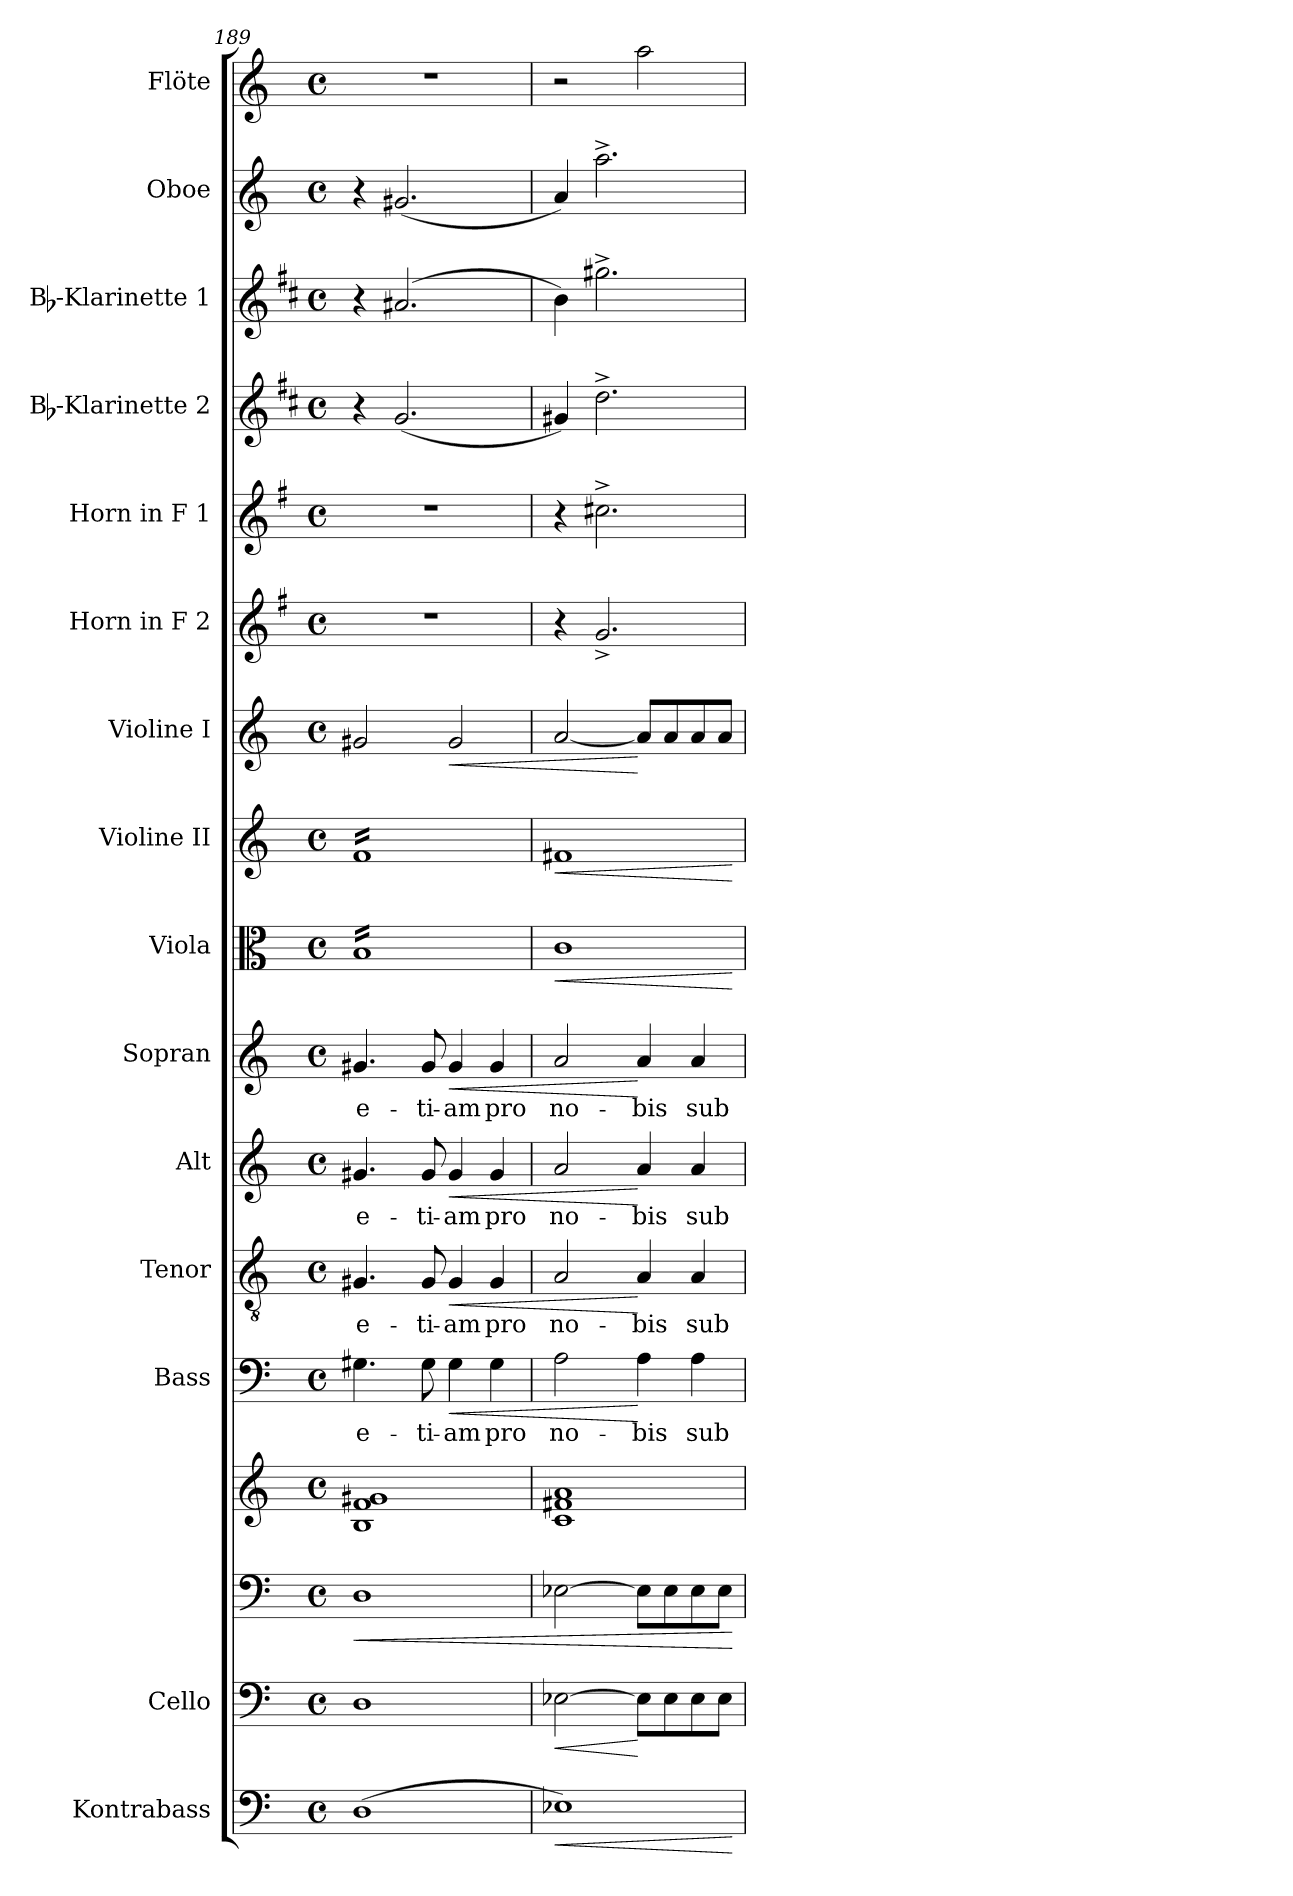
**kern	**dynam	**kern	**dynam	**kern	**kern	**dynam	**kern	**text	**dynam	**kern	**text	**dynam	**kern	**text	**dynam	**kern	**text	**dynam	**kern	**dynam	**kern	**dynam	**kern	**dynam	**kern	**kern	**kern	**kern	**kern	**kern
*part16	*part16	*part15	*part15	*part14	*part14	*part14	*part13	*part13	*part13	*part12	*part12	*part12	*part11	*part11	*part11	*part10	*part10	*part10	*part9	*part9	*part8	*part8	*part7	*part7	*part6	*part5	*part4	*part3	*part2	*part1
*staff17	*staff17	*staff16	*staff16	*staff15	*staff14	*staff14/15	*staff13	*staff13	*staff13	*staff12	*staff12	*staff12	*staff11	*staff11	*staff11	*staff10	*staff10	*staff10	*staff9	*staff9	*staff8	*staff8	*staff7	*staff7	*staff6	*staff5	*staff4	*staff3	*staff2	*staff1
*I"Kontrabass	*	*I"Cello	*	*	*	*	*I"Bass	*	*	*I"Tenor	*	*	*I"Alt	*	*	*I"Sopran	*	*	*I"Viola	*	*I"Violine II	*	*I"Violine I	*	*I"Horn in F 2	*I"Horn in F 1	*I"Bb-Klarinette 2	*I"Bb-Klarinette 1	*I"Oboe	*I"Flöte
*I'Kb.	*	*	*	*	*	*	*I'B.	*	*	*I'T.	*	*	*I'A.	*	*	*I'S.	*	*	*I'Vla.	*	*I'Vl. II	*	*I'Vl. I	*	*	*	*I'Bb Kl. 2	*I'Bb Kl. 1	*I'Ob.	*I'Fl.
!!LO:PB:g=z
*clefF4	*	*clefF4	*	*clefF4	*clefG2	*	*clefF4	*	*	*clefGv2	*	*	*clefG2	*	*	*clefG2	*	*	*clefC3	*	*clefG2	*	*clefG2	*	*clefG2	*clefG2	*clefG2	*clefG2	*clefG2	*clefG2
*ITrd7c12	*	*	*	*	*	*	*	*	*	*	*	*	*	*	*	*	*	*	*	*	*	*	*	*	*ITrd4c7	*ITrd4c7	*ITrd1c2	*ITrd1c2	*	*
*k[]	*	*k[]	*	*k[]	*k[]	*	*k[]	*	*	*k[]	*	*	*k[]	*	*	*k[]	*	*	*k[]	*	*k[]	*	*k[]	*	*k[]	*k[]	*k[]	*k[]	*k[]	*k[]
*C:	*	*C:	*	*C:	*C:	*	*C:	*	*	*C:	*	*	*C:	*	*	*C:	*	*	*C:	*	*C:	*	*C:	*	*C:	*C:	*C:	*C:	*C:	*C:
*M4/4	*	*M4/4	*	*M4/4	*M4/4	*	*M4/4	*	*	*M4/4	*	*	*M4/4	*	*	*M4/4	*	*	*M4/4	*	*M4/4	*	*M4/4	*	*M4/4	*M4/4	*M4/4	*M4/4	*M4/4	*M4/4
*met(c)	*	*met(c)	*	*met(c)	*met(c)	*	*met(c)	*	*	*met(c)	*	*	*met(c)	*	*	*met(c)	*	*	*met(c)	*	*met(c)	*	*met(c)	*	*met(c)	*met(c)	*met(c)	*met(c)	*met(c)	*met(c)
=189	=189	=189	=189	=189	=189	=189	=189	=189	=189	=189	=189	=189	=189	=189	=189	=189	=189	=189	=189	=189	=189	=189	=189	=189	=189	=189	=189	=189	=189	=189
!	!	!	!	!	!	!LO:HP:b=2	!	!LO:LY:b	!	!	!LO:LY:b	!	!	!LO:LY:b	!	!	!LO:LY:b	!	!	!	!	!	!	!	!	!	!	!	!	!
*	*	*	*	*	*	*	*	*	*	*	*	*	*	*	*	*	*	*	*tremolo	*	*	*	*	*	*	*	*	*	*	*
*	*	*	*	*	*	*	*	*	*	*	*	*	*	*	*	*	*	*	*	*	*tremolo	*	*	*	*	*	*	*	*	*
(>1DD	.	1D	.	1D	1B 1f 1g#X	<	4.G#X\	e-	.	4.G#X/	e-	.	4.g#X/	e-	.	4.g#X/	e-	.	16BLL	.	16fLL	.	2g#X/	.	1r	1r	4r	4r	4r	1r
.	.	.	.	.	.	.	.	.	.	.	.	.	.	.	.	.	.	.	16B	.	16f	.	.	.	.	.	.	.	.	.
.	.	.	.	.	.	.	.	.	.	.	.	.	.	.	.	.	.	.	16B	.	16f	.	.	.	.	.	.	.	.	.
.	.	.	.	.	.	.	.	.	.	.	.	.	.	.	.	.	.	.	16B	.	16f	.	.	.	.	.	.	.	.	.
.	.	.	.	.	.	.	.	.	.	.	.	.	.	.	.	.	.	.	16B	.	16f	.	.	.	.	.	(<2.f/	(2.g#X/	(<2.g#X/	.
.	.	.	.	.	.	.	.	.	.	.	.	.	.	.	.	.	.	.	16B	.	16f	.	.	.	.	.	.	.	.	.
!	!	!	!	!	!	!	!	!LO:LY:b	!	!	!LO:LY:b	!	!	!LO:LY:b	!	!	!LO:LY:b	!	!	!	!	!	!	!	!	!	!	!	!	!
.	.	.	.	.	.	.	8G#\	-ti-	.	8G#/	-ti-	.	8g#/	-ti-	.	8g#/	-ti-	.	16B	.	16f	.	.	.	.	.	.	.	.	.
.	.	.	.	.	.	.	.	.	.	.	.	.	.	.	.	.	.	.	16B	.	16f	.	.	.	.	.	.	.	.	.
!	!	!	!	!	!	!	!	!LO:LY:b	!LO:HP:b	!	!LO:LY:b	!LO:HP:b	!	!LO:LY:b	!LO:HP:b	!	!LO:LY:b	!LO:HP:b	!	!	!	!	!	!LO:HP:b	!	!	!	!	!	!
.	.	.	.	.	.	.	4G#\	-am	<	4G#/	-am	<	4g#/	-am	<	4g#/	-am	<	16B	.	16f	.	2g#/	<	.	.	.	.	.	.
.	.	.	.	.	.	.	.	.	.	.	.	.	.	.	.	.	.	.	16B	.	16f	.	.	.	.	.	.	.	.	.
.	.	.	.	.	.	.	.	.	.	.	.	.	.	.	.	.	.	.	16B	.	16f	.	.	.	.	.	.	.	.	.
.	.	.	.	.	.	.	.	.	.	.	.	.	.	.	.	.	.	.	16B	.	16f	.	.	.	.	.	.	.	.	.
!	!	!	!	!	!	!	!	!LO:LY:b	!	!	!LO:LY:b	!	!	!LO:LY:b	!	!	!LO:LY:b	!	!	!	!	!	!	!	!	!	!	!	!	!
.	.	.	.	.	.	.	4G#\	pro	.	4G#/	pro	.	4g#/	pro	.	4g#/	pro	.	16B	.	16f	.	.	.	.	.	.	.	.	.
.	.	.	.	.	.	.	.	.	.	.	.	.	.	.	.	.	.	.	16B	.	16f	.	.	.	.	.	.	.	.	.
.	.	.	.	.	.	.	.	.	.	.	.	.	.	.	.	.	.	.	16B	.	16f	.	.	.	.	.	.	.	.	.
.	.	.	.	.	.	.	.	.	.	.	.	.	.	.	.	.	.	.	16BJJ	.	16fJJ	.	.	.	.	.	.	.	.	.
*	*	*	*	*	*	*	*	*	*	*	*	*	*	*	*	*	*	*	*	*	*Xtremolo	*	*	*	*	*	*	*	*	*
*	*	*	*	*	*	*	*	*	*	*	*	*	*	*	*	*	*	*	*Xtremolo	*	*	*	*	*	*	*	*	*	*	*
=190	=190	=190	=190	=190	=190	=190	=190	=190	=190	=190	=190	=190	=190	=190	=190	=190	=190	=190	=190	=190	=190	=190	=190	=190	=190	=190	=190	=190	=190	=190
!	!LO:HP:b	!	!LO:HP:b	!	!	!	!	!LO:LY:b	!	!	!LO:LY:b	!	!	!LO:LY:b	!	!	!LO:LY:b	!	!	!LO:HP:b	!	!LO:HP:b	!	!	!	!	!	!	!	!
1EE-X)	<	[2E-X\	<	[2E-X\	1c 1f#X 1a	.	2A\	no-	.	2A/	no-	.	2a/	no-	.	2a/	no-	.	1c	<	1f#X	<	[2a/	.	4r	4r	4f#X/)	4a\)	4a/)	2r
.	.	.	.	.	.	.	.	.	.	.	.	.	.	.	.	.	.	.	.	.	.	.	.	.	2.c^</	2.f#X^>\	2.cc^>\	2.ff#X^>\	2.aa^>\	.
!	!	!	!	!	!	!	!	!LO:LY:b	!	!	!LO:LY:b	!	!	!LO:LY:b	!	!	!LO:LY:b	!	!	!	!	!	!	!	!	!	!	!	!	!
.	.	8E-\L]	[	8E-\L]	.	.	4A\	-bis	[	4A/	-bis	[	4a/	-bis	[	4a/	-bis	[	.	.	.	.	8a/L]	[	.	.	.	.	.	2aa\
.	.	8E-\	.	8E-\	.	.	.	.	.	.	.	.	.	.	.	.	.	.	.	.	.	.	8a/	.	.	.	.	.	.	.
!	!	!	!	!	!	!	!	!LO:LY:b	!	!	!LO:LY:b	!	!	!LO:LY:b	!	!	!LO:LY:b	!	!	!	!	!	!	!	!	!	!	!	!	!
.	.	8E-\	.	8E-\	.	.	4A\	sub	.	4A/	sub	.	4a/	sub	.	4a/	sub	.	.	.	.	.	8a/	.	.	.	.	.	.	.
.	.	8E-\J	.	8E-\J	.	.	.	.	.	.	.	.	.	.	.	.	.	.	.	.	.	.	8a/J	.	.	.	.	.	.	.
.	[	.	.	.	.	[	.	.	.	.	.	.	.	.	.	.	.	.	.	[	.	[	.	.	.	.	.	.	.	.
=	=	=	=	=	=	=	=	=	=	=	=	=	=	=	=	=	=	=	=	=	=	=	=	=	=	=	=	=	=	=
*-	*-	*-	*-	*-	*-	*-	*-	*-	*-	*-	*-	*-	*-	*-	*-	*-	*-	*-	*-	*-	*-	*-	*-	*-	*-	*-	*-	*-	*-	*-
